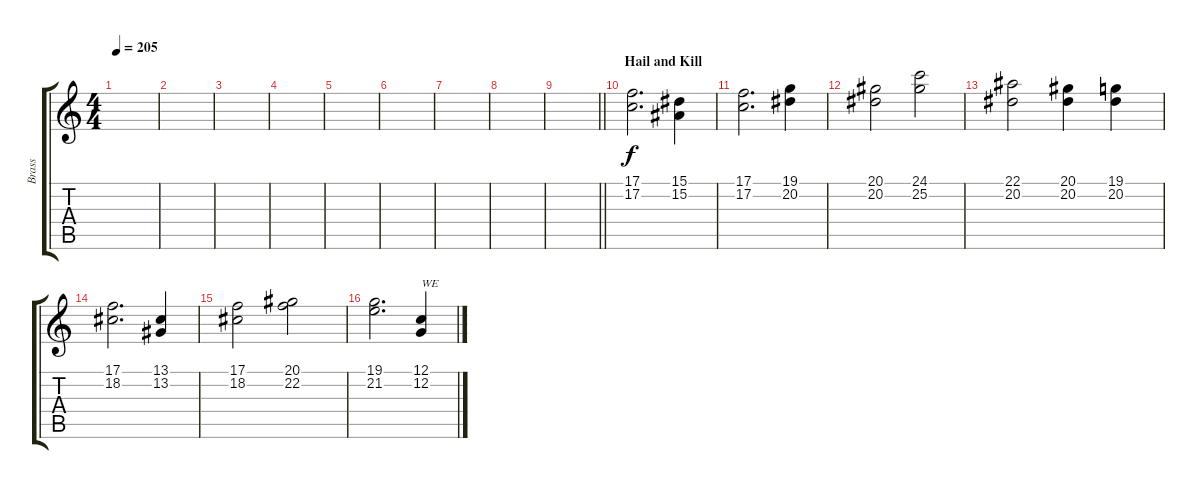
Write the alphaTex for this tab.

\track ("Brass" "Brass") {instrument brasssection}
\staff {score tabs}
\tuning (C4 G3 Eb3 Bb2 F2 C2) {hide}
\ts (4 4)
\tempo 205
\clef g2
\ks c
|
|
|
|
|
|
|
|
\barLineRight lightlight
|
\section ("" "Hail and Kill")
(17.1 17.2).2{d} (15.1 15.2).4 |
(17.1 17.2).2{d} (19.1 20.2).4 |
(20.1 20.2).2 (24.1 25.2).2 |
(22.1 20.2).2 (20.1 20.2).4 (19.1 20.2).4 |
(17.1 18.2).2{d} (13.1 13.2).4 |
(17.1 18.2).2 (20.1 22.2).2 |
(19.1 21.2).2{d} (12.1 12.2).4{txt "WE"}
